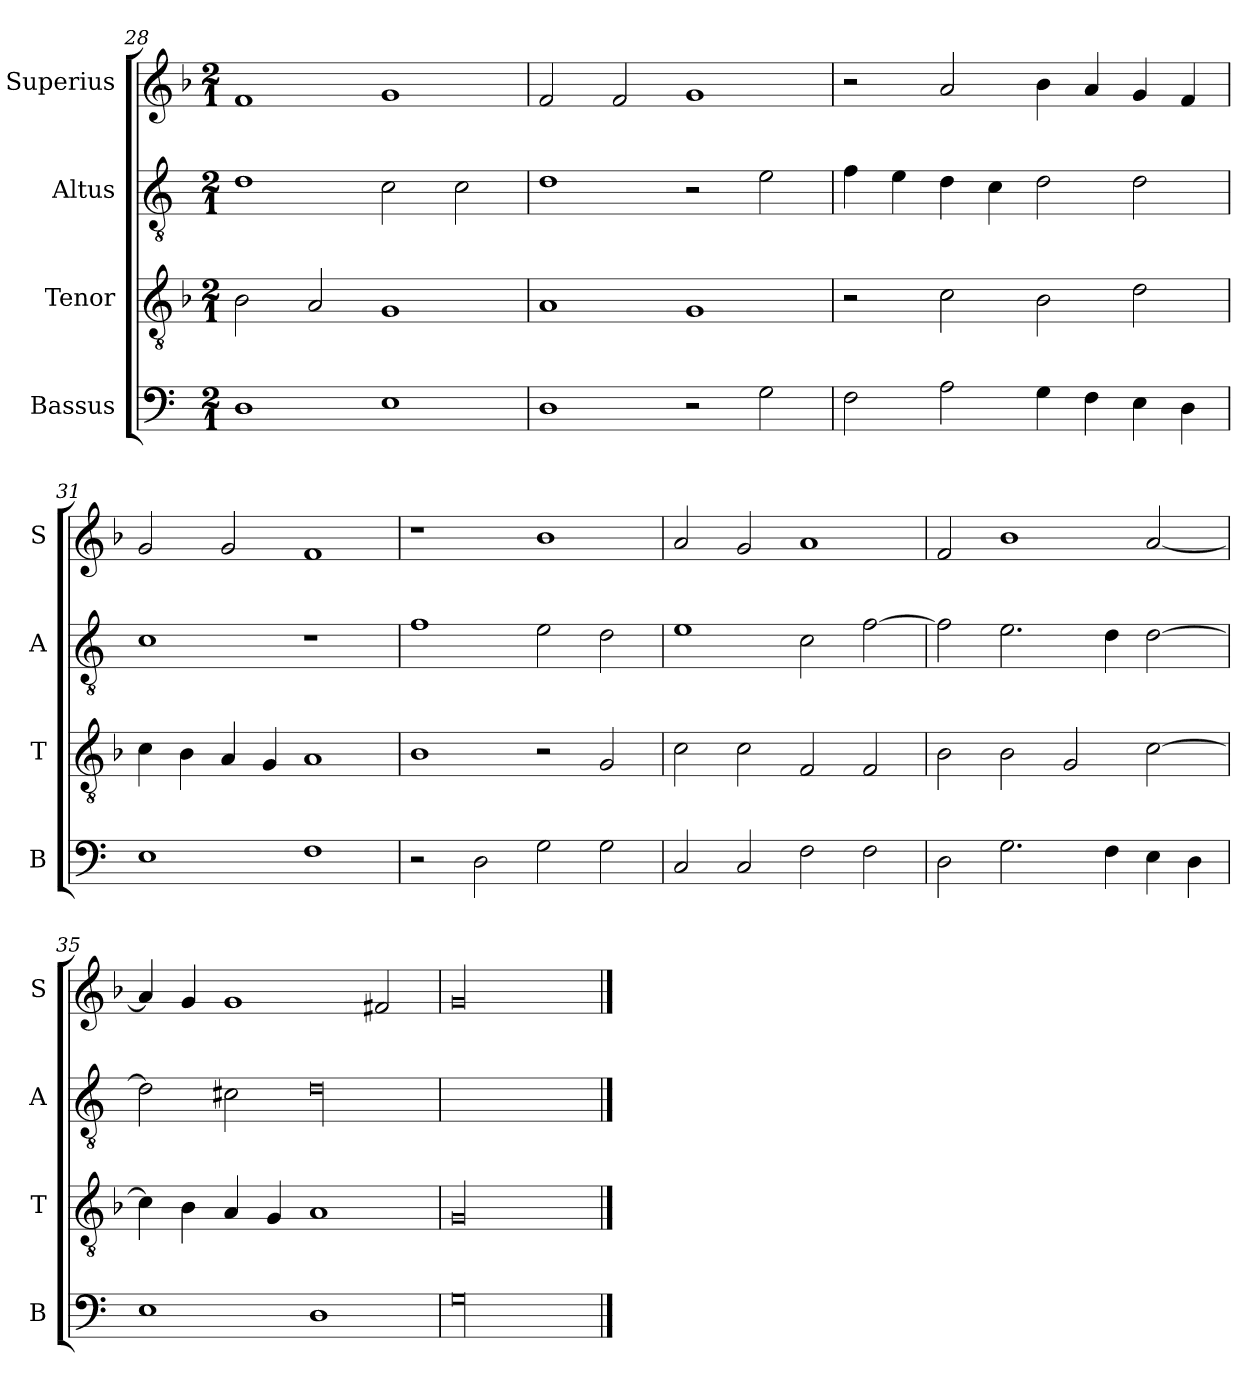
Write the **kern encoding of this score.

**kern	**kern	**kern	**kern
*part4	*part3	*part2	*part1
*staff4	*staff3	*staff2	*staff1
*I"Bassus	*I"Tenor	*I"Altus	*I"Superius
*I'B	*I'T	*I'A	*I'S
*clefF4	*clefGv2	*clefGv2	*clefG2
*k[]	*k[b-]	*k[]	*k[b-]
*M2/1	*M2/1	*M2/1	*M2/1
=28	=28	=28	=28
1D	2B-\	1d	1f
.	2A/	.	.
1E	1G	2c\	1g
.	.	2c\	.
=29	=29	=29	=29
1D	1A	1d	2f/
.	.	.	2f/
2r	1G	2r	1g
2G\	.	2e\	.
=30	=30	=30	=30
2F\	2r	4f\	2r
.	.	4e\	.
2A\	2c\	4d\	2a/
.	.	4c\	.
4G\	2B-\	2d\	4b-\
4F\	.	.	4a/
4E\	2d\	2d\	4g/
4D\	.	.	4f/
=31	=31	=31	=31
1E	4c\	1c	2g/
.	4B-\	.	.
.	4A/	.	2g/
.	4G/	.	.
1F	1A	1r	1f
=32	=32	=32	=32
2r	1B-	1f	1r
2D\	.	.	.
2G\	2r	2e\	1b-
2G\	2G/	2d\	.
=33	=33	=33	=33
2C/	2c\	1e	2a/
2C/	2c\	.	2g/
2F\	2F/	2c\	1a
2F\	2F/	[2f\	.
=34	=34	=34	=34
2D\	2B-\	2f\]	2f/
2.G\	2B-\	2.e\	1b-
.	2G/	.	.
4F\	.	4d\	.
4E\	[2c\	[2d\	[2a/
4D\	.	.	.
=35	=35	=35	=35
1E	4c\]	2d\]	4a/]
.	4B-\	.	4g/
.	4A/	2c#X\	1g
.	4G/	.	.
!	!	!LO:N:vis=00	!
1D	1A	1d	.
.	.	.	2f#X/
=36	=36	=36	=36
!LO:N:vis=00	!LO:N:vis=00	!	!LO:N:vis=00
0G	0G	0dyy	0g
==	==	==	==
*-	*-	*-	*-
